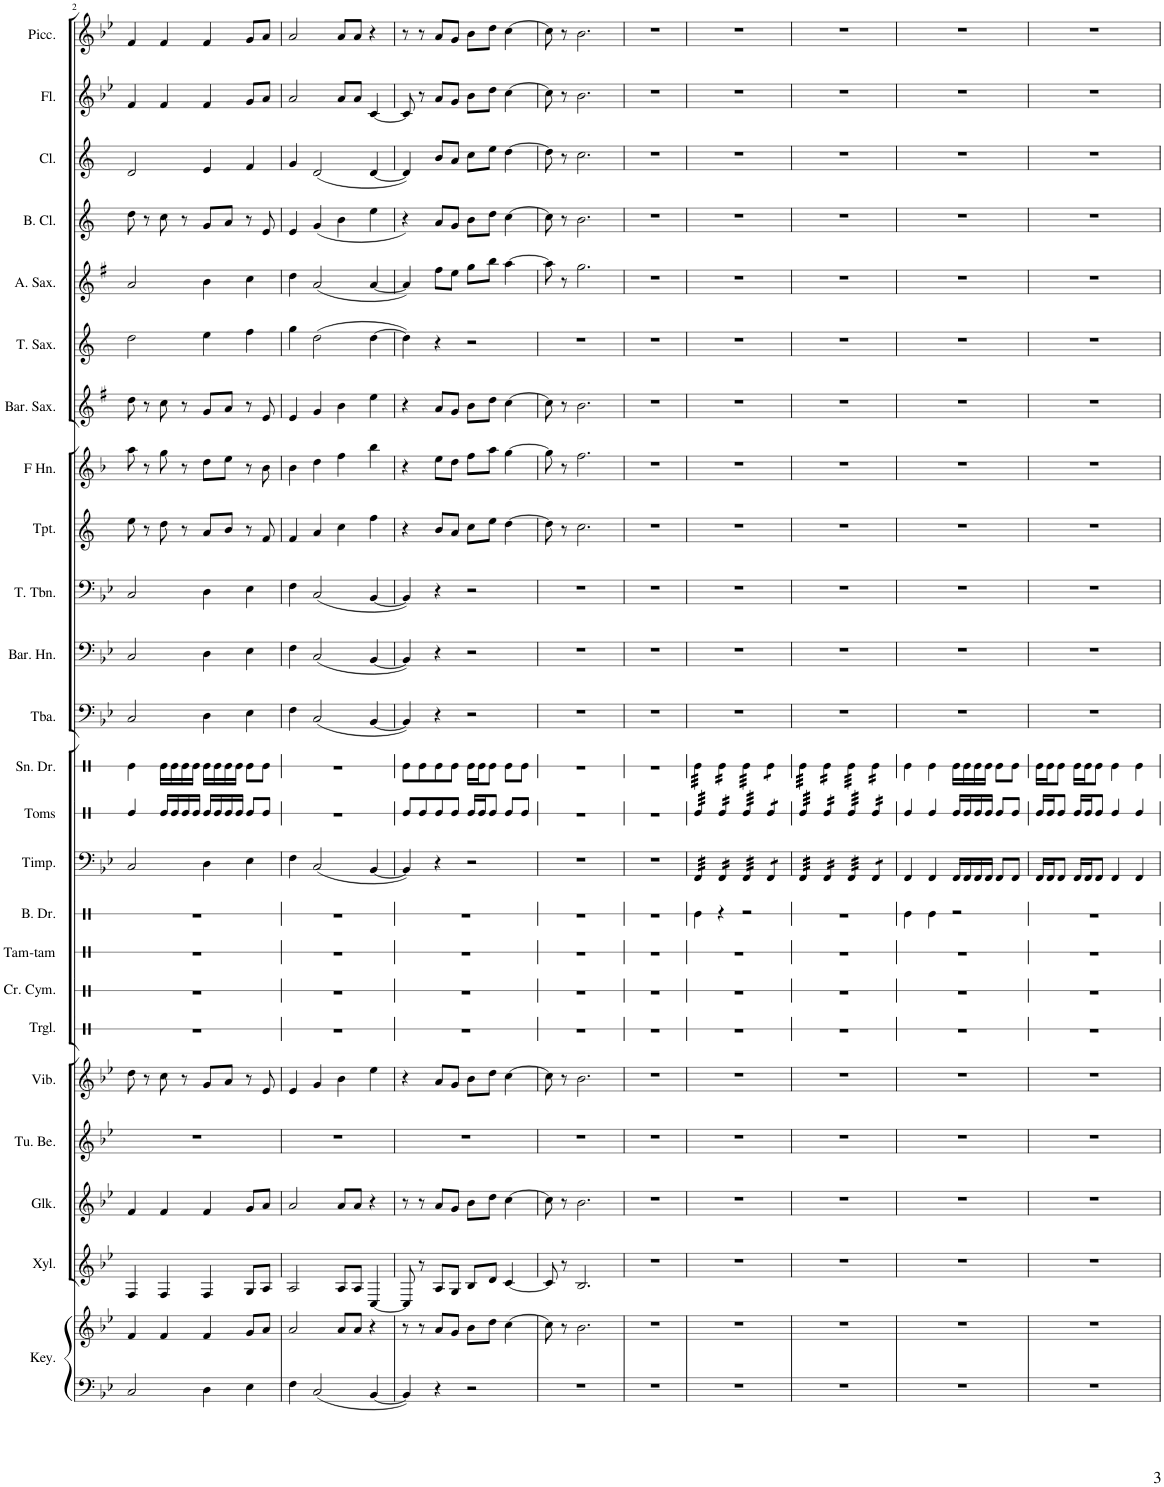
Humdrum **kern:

**kern	**kern	**kern	**kern	**kern	**kern	**kern	**kern	**kern	**kern	**kern	**kern	**kern	**kern	**kern	**kern	**kern	**kern	**kern	**kern	**kern	**kern	**kern	**kern	**kern
*part24	*part24	*part23	*part22	*part21	*part20	*part19	*part18	*part17	*part16	*part15	*part14	*part13	*part12	*part11	*part10	*part9	*part8	*part7	*part6	*part5	*part4	*part3	*part2	*part1
*staff25	*staff24	*staff23	*staff22	*staff21	*staff20	*staff19	*staff18	*staff17	*staff16	*staff15	*staff14	*staff13	*staff12	*staff11	*staff10	*staff9	*staff8	*staff7	*staff6	*staff5	*staff4	*staff3	*staff2	*staff1
*I"Any Keyboards	*	*I"Xylophone	*I"Glockenspiel	*I"Tubular Bells	*I"Vibraphone	*I"Triangle	*I"Crash Cymbal	*I"Tam-tam	*I"Bass Drum	*I"Timpani	*I"Tom Toms	*I"Snare Drum	*I"Tuba	*I"Baritone Horn	*I"Tenor Trombone	*I"Trumpet	*I"French Horn	*I"Baritone Saxophone	*I"Tenor Saxophone	*I"Alto Saxophone	*I"Bass Clarinet	*I"Clarinet	*I"Flute	*I"Piccolo
*I'Key.	*	*I'Xyl.	*I'Glk.	*I'Tu. Be.	*I'Vib.	*I'Trgl.	*I'Cr. Cym.	*I'Tam-tam	*I'B. Dr.	*I'Timp.	*I'Toms	*I'Sn. Dr.	*I'Tba.	*I'Bar. Hn.	*I'T. Tbn.	*I'Tpt.	*I'F Hn.	*I'Bar. Sax.	*I'T. Sax.	*I'A. Sax.	*I'B. Cl.	*I'Cl.	*I'Fl.	*I'Picc.
!!LO:PB:g=z
*clefF4	*clefG2	*clefG2	*clefG2	*clefG2	*clefG2	*clefX	*clefX	*clefX	*clefX	*clefF4	*clefX	*clefX	*clefF4	*clefF4	*clefF4	*clefG2	*clefG2	*clefG2	*clefG2	*clefG2	*clefG2	*clefG2	*clefG2	*clefG2
*Trd-7c-12	*Trd-7c-12	*Trd-7c-12	*Trd-14c-24	*	*	*	*	*	*	*	*	*	*	*Trd4c7	*	*Trd1c2	*Trd4c7	*Trd12c21	*Trd8c14	*Trd5c9	*Trd8c14	*Trd1c2	*	*Trd-7c-12
*k[b-e-]	*k[b-e-]	*k[b-e-]	*k[b-e-]	*k[b-e-]	*k[b-e-]	*k[]	*k[b-e-]	*k[b-e-]	*k[b-e-]	*k[b-e-]	*k[]	*k[b-e-]	*k[b-e-]	*k[b-e-]	*k[b-e-]	*k[]	*k[b-]	*k[f#]	*k[]	*k[f#]	*k[]	*k[]	*k[b-e-]	*k[b-e-]
*M4/4	*M4/4	*M4/4	*M4/4	*M4/4	*M4/4	*M4/4	*M4/4	*M4/4	*M4/4	*M4/4	*M4/4	*M4/4	*M4/4	*M4/4	*M4/4	*M4/4	*M4/4	*M4/4	*M4/4	*M4/4	*M4/4	*M4/4	*M4/4	*M4/4
*met(c)	*met(c)	*met(c)	*met(c)	*met(c)	*met(c)	*met(c)	*met(c)	*met(c)	*met(c)	*met(c)	*met(c)	*met(c)	*met(c)	*met(c)	*met(c)	*met(c)	*met(c)	*met(c)	*met(c)	*met(c)	*met(c)	*met(c)	*met(c)	*met(c)
=2	=2	=2	=2	=2	=2	=2	=2	=2	=2	=2	=2	=2	=2	=2	=2	=2	=2	=2	=2	=2	=2	=2	=2	=2
2C/	4f/	4F/	4f/	1r	8dd\	1r	1r	1r	1r	2C/	4Re/	4Re\	2C/	2C/	2C/	8ee\	8aa\	8dd\	2dd\	2a/	8dd\	2d/	4f/	4f/
.	.	.	.	.	8r	.	.	.	.	.	.	.	.	.	.	8r	8r	8r	.	.	8r	.	.	.
.	4f/	4F/	4f/	.	8cc\	.	.	.	.	.	16Re/LL	16Re\LL	.	.	.	8dd\	8gg\	8cc\	.	.	8cc\	.	4f/	4f/
.	.	.	.	.	.	.	.	.	.	.	16Re/	16Re\	.	.	.	.	.	.	.	.	.	.	.	.
.	.	.	.	.	8r	.	.	.	.	.	16Re/	16Re\	.	.	.	8r	8r	8r	.	.	8r	.	.	.
.	.	.	.	.	.	.	.	.	.	.	16Re/JJ	16Re\JJ	.	.	.	.	.	.	.	.	.	.	.	.
4D\	4f/	4F/	4f/	.	8g/L	.	.	.	.	4D\	16Re/LL	16Re\LL	4D\	4D\	4D\	8a/L	8dd\L	8g/L	4ee\	4b\	8g/L	4e/	4f/	4f/
.	.	.	.	.	.	.	.	.	.	.	16Re/	16Re\	.	.	.	.	.	.	.	.	.	.	.	.
.	.	.	.	.	8a/J	.	.	.	.	.	16Re/	16Re\	.	.	.	8b/J	8ee\J	8a/J	.	.	8a/J	.	.	.
.	.	.	.	.	.	.	.	.	.	.	16Re/JJ	16Re\JJ	.	.	.	.	.	.	.	.	.	.	.	.
4E-\	8g/L	8G/L	8g/L	.	8r	.	.	.	.	4E-\	8Re/L	8Re\L	4E-\	4E-\	4E-\	8r	8r	8r	4ff\	4cc\	8r	4f/	8g/L	8g/L
.	8a/J	8A/J	8a/J	.	8e-/	.	.	.	.	.	8Re/J	8Re\J	.	.	.	8f/	8b-\	8e/	.	.	8e/	.	8a/J	8a/J
=3	=3	=3	=3	=3	=3	=3	=3	=3	=3	=3	=3	=3	=3	=3	=3	=3	=3	=3	=3	=3	=3	=3	=3	=3
4F\	2a/	2A/	2a/	1r	4e-/	1r	1r	1r	1r	4F\	1r	1r	4F\	4F\	4F\	4f/	4b-\	4e/	4gg\	4dd\	4e/	4g/	2a/	2a/
2C/	.	.	.	.	4g/	.	.	.	.	(2C/	.	.	(2C/	(2C/	(2C/	4a/	4dd\	4g/	(2dd\	(2a/	(4g/	(2d/	.	.
.	8a/L	8A/L	8a/L	.	4b-\	.	.	.	.	.	.	.	.	.	.	4cc\	4ff\	4b\	.	.	4b\	.	8a/L	8a/L
.	8a/J	8A/J	8a/J	.	.	.	.	.	.	.	.	.	.	.	.	.	.	.	.	.	.	.	8a/J	8a/J
[4BB-/	4r	[4C/	4r	.	4ee-\	.	.	.	.	[4BB-/	.	.	[4BB-/	[4BB-/	[4BB-/	4ff\	4bb-\	4ee\	[4dd\	[4a/	4ee\	[4d/	[4c/	4r
=4	=4	=4	=4	=4	=4	=4	=4	=4	=4	=4	=4	=4	=4	=4	=4	=4	=4	=4	=4	=4	=4	=4	=4	=4
4BB-/]	8r	8C/]	8r	1r	4r	1r	1r	1r	1r	4BB-/])	8Re/L	8Re\L	4BB-/])	4BB-/])	4BB-/])	4r	4r	4r	4dd\])	4a/])	4r)	4d/])	8c/]	8r
.	8r	8r	8r	.	.	.	.	.	.	.	8Re/	8Re\	.	.	.	.	.	.	.	.	.	.	8r	8r
4r	8a/L	8A/L	8a/L	.	8a/L	.	.	.	.	4r	8Re/	8Re\	4r	4r	4r	8b/L	8ee\L	8a/L	4r	8ff#\L	8a/L	8b/L	8a/L	8a/L
.	8g/J	8G/J	8g/J	.	8g/J	.	.	.	.	.	8Re/J	8Re\J	.	.	.	8a/J	8dd\J	8g/J	.	8ee\J	8g/J	8a/J	8g/J	8g/J
2r	8b-\L	8B-/L	8b-\L	.	8b-\L	.	.	.	.	2r	16Re/LL	16Re\LL	2r	2r	2r	8cc\L	8ff\L	8b\L	2r	8gg\L	8b\L	8cc\L	8b-\L	8b-\L
.	.	.	.	.	.	.	.	.	.	.	16Re/J	16Re\J	.	.	.	.	.	.	.	.	.	.	.	.
.	8dd\J	8d/J	8dd\J	.	8dd\J	.	.	.	.	.	8Re/J	8Re\J	.	.	.	8ee\J	8aa\J	8dd\J	.	8bb\J	8dd\J	8ee\J	8dd\J	8dd\J
.	[4cc\	[4c/	[4cc\	.	[4cc\	.	.	.	.	.	8Re/L	8Re\L	.	.	.	[4dd\	[4gg\	[4cc\	.	[4aa\	[4cc\	[4dd\	[4cc\	[4cc\
.	.	.	.	.	.	.	.	.	.	.	8Re/J	8Re\J	.	.	.	.	.	.	.	.	.	.	.	.
=5	=5	=5	=5	=5	=5	=5	=5	=5	=5	=5	=5	=5	=5	=5	=5	=5	=5	=5	=5	=5	=5	=5	=5	=5
1r	8cc\]	8c/]	8cc\]	1r	8cc\]	1r	1r	1r	1r	1r	1r	1r	1r	1r	1r	8dd\]	8gg\]	8cc\]	1r	8aa\]	8cc\]	8dd\]	8cc\]	8cc\]
.	8r	8r	8r	.	8r	.	.	.	.	.	.	.	.	.	.	8r	8r	8r	.	8r	8r	8r	8r	8r
.	2.b-\	2.B-/	2.b-\	.	2.b-\	.	.	.	.	.	.	.	.	.	.	2.cc\	2.ff\	2.b\	.	2.gg\	2.b\	2.cc\	2.b-\	2.b-\
=6	=6	=6	=6	=6	=6	=6	=6	=6	=6	=6	=6	=6	=6	=6	=6	=6	=6	=6	=6	=6	=6	=6	=6	=6
1r	1r	1r	1r	1r	1r	1r	1r	1r	1r	1r	1r	1r	1r	1r	1r	1r	1r	1r	1r	1r	1r	1r	1r	1r
=7	=7	=7	=7	=7	=7	=7	=7	=7	=7	=7	=7	=7	=7	=7	=7	=7	=7	=7	=7	=7	=7	=7	=7	=7
*	*	*	*	*	*	*	*	*	*	*tremolo	*	*	*	*	*	*	*	*	*	*	*	*	*	*
*	*	*	*	*	*	*	*	*	*	*	*tremolo	*	*	*	*	*	*	*	*	*	*	*	*	*
*	*	*	*	*	*	*	*	*	*	*	*	*tremolo	*	*	*	*	*	*	*	*	*	*	*	*
1r	1r	1r	1r	1r	1r	1r	1r	1r	4Re\	32FF/LLL	32Re/LLL	32Re\LLL	1r	1r	1r	1r	1r	1r	1r	1r	1r	1r	1r	1r
.	.	.	.	.	.	.	.	.	.	32FF/	32Re/	32Re\	.	.	.	.	.	.	.	.	.	.	.	.
.	.	.	.	.	.	.	.	.	.	32FF/	32Re/	32Re\	.	.	.	.	.	.	.	.	.	.	.	.
.	.	.	.	.	.	.	.	.	.	32FF/	32Re/	32Re\	.	.	.	.	.	.	.	.	.	.	.	.
.	.	.	.	.	.	.	.	.	.	32FF/	32Re/	32Re\	.	.	.	.	.	.	.	.	.	.	.	.
.	.	.	.	.	.	.	.	.	.	32FF/	32Re/	32Re\	.	.	.	.	.	.	.	.	.	.	.	.
.	.	.	.	.	.	.	.	.	.	32FF/	32Re/	32Re\	.	.	.	.	.	.	.	.	.	.	.	.
.	.	.	.	.	.	.	.	.	.	32FF/JJJ	32Re/JJJ	32Re\JJJ	.	.	.	.	.	.	.	.	.	.	.	.
.	.	.	.	.	.	.	.	.	4r	16FF/LL	16Re/LL	16Re\LL	.	.	.	.	.	.	.	.	.	.	.	.
.	.	.	.	.	.	.	.	.	.	16FF/	16Re/	16Re\	.	.	.	.	.	.	.	.	.	.	.	.
.	.	.	.	.	.	.	.	.	.	16FF/	16Re/	16Re\	.	.	.	.	.	.	.	.	.	.	.	.
.	.	.	.	.	.	.	.	.	.	16FF/JJ	16Re/JJ	16Re\JJ	.	.	.	.	.	.	.	.	.	.	.	.
.	.	.	.	.	.	.	.	.	2r	32FF/LLL	32Re/LLL	32Re\LLL	.	.	.	.	.	.	.	.	.	.	.	.
.	.	.	.	.	.	.	.	.	.	32FF/	32Re/	32Re\	.	.	.	.	.	.	.	.	.	.	.	.
.	.	.	.	.	.	.	.	.	.	32FF/	32Re/	32Re\	.	.	.	.	.	.	.	.	.	.	.	.
.	.	.	.	.	.	.	.	.	.	32FF/	32Re/	32Re\	.	.	.	.	.	.	.	.	.	.	.	.
.	.	.	.	.	.	.	.	.	.	32FF/	32Re/	32Re\	.	.	.	.	.	.	.	.	.	.	.	.
.	.	.	.	.	.	.	.	.	.	32FF/	32Re/	32Re\	.	.	.	.	.	.	.	.	.	.	.	.
.	.	.	.	.	.	.	.	.	.	32FF/	32Re/	32Re\	.	.	.	.	.	.	.	.	.	.	.	.
.	.	.	.	.	.	.	.	.	.	32FF/JJJ	32Re/JJJ	32Re\JJJ	.	.	.	.	.	.	.	.	.	.	.	.
.	.	.	.	.	.	.	.	.	.	8FF/L	8Re/L	8Re\L	.	.	.	.	.	.	.	.	.	.	.	.
.	.	.	.	.	.	.	.	.	.	8FF/J	8Re/J	8Re\J	.	.	.	.	.	.	.	.	.	.	.	.
=8	=8	=8	=8	=8	=8	=8	=8	=8	=8	=8	=8	=8	=8	=8	=8	=8	=8	=8	=8	=8	=8	=8	=8	=8
1r	1r	1r	1r	1r	1r	1r	1r	1r	1r	32FF/LLL	32Re/LLL	32Re\LLL	1r	1r	1r	1r	1r	1r	1r	1r	1r	1r	1r	1r
.	.	.	.	.	.	.	.	.	.	32FF/	32Re/	32Re\	.	.	.	.	.	.	.	.	.	.	.	.
.	.	.	.	.	.	.	.	.	.	32FF/	32Re/	32Re\	.	.	.	.	.	.	.	.	.	.	.	.
.	.	.	.	.	.	.	.	.	.	32FF/	32Re/	32Re\	.	.	.	.	.	.	.	.	.	.	.	.
.	.	.	.	.	.	.	.	.	.	32FF/	32Re/	32Re\	.	.	.	.	.	.	.	.	.	.	.	.
.	.	.	.	.	.	.	.	.	.	32FF/	32Re/	32Re\	.	.	.	.	.	.	.	.	.	.	.	.
.	.	.	.	.	.	.	.	.	.	32FF/	32Re/	32Re\	.	.	.	.	.	.	.	.	.	.	.	.
.	.	.	.	.	.	.	.	.	.	32FF/JJJ	32Re/JJJ	32Re\JJJ	.	.	.	.	.	.	.	.	.	.	.	.
.	.	.	.	.	.	.	.	.	.	16FF/LL	16Re/LL	16Re\LL	.	.	.	.	.	.	.	.	.	.	.	.
.	.	.	.	.	.	.	.	.	.	16FF/	16Re/	16Re\	.	.	.	.	.	.	.	.	.	.	.	.
.	.	.	.	.	.	.	.	.	.	16FF/	16Re/	16Re\	.	.	.	.	.	.	.	.	.	.	.	.
.	.	.	.	.	.	.	.	.	.	16FF/JJ	16Re/JJ	16Re\JJ	.	.	.	.	.	.	.	.	.	.	.	.
.	.	.	.	.	.	.	.	.	.	32FF/LLL	32Re/LLL	32Re\LLL	.	.	.	.	.	.	.	.	.	.	.	.
.	.	.	.	.	.	.	.	.	.	32FF/	32Re/	32Re\	.	.	.	.	.	.	.	.	.	.	.	.
.	.	.	.	.	.	.	.	.	.	32FF/	32Re/	32Re\	.	.	.	.	.	.	.	.	.	.	.	.
.	.	.	.	.	.	.	.	.	.	32FF/	32Re/	32Re\	.	.	.	.	.	.	.	.	.	.	.	.
.	.	.	.	.	.	.	.	.	.	32FF/	32Re/	32Re\	.	.	.	.	.	.	.	.	.	.	.	.
.	.	.	.	.	.	.	.	.	.	32FF/	32Re/	32Re\	.	.	.	.	.	.	.	.	.	.	.	.
.	.	.	.	.	.	.	.	.	.	32FF/	32Re/	32Re\	.	.	.	.	.	.	.	.	.	.	.	.
.	.	.	.	.	.	.	.	.	.	32FF/JJJ	32Re/JJJ	32Re\JJJ	.	.	.	.	.	.	.	.	.	.	.	.
.	.	.	.	.	.	.	.	.	.	8FF/L	16Re/LL	16Re\LL	.	.	.	.	.	.	.	.	.	.	.	.
.	.	.	.	.	.	.	.	.	.	.	16Re/	16Re\	.	.	.	.	.	.	.	.	.	.	.	.
.	.	.	.	.	.	.	.	.	.	8FF/J	16Re/	16Re\	.	.	.	.	.	.	.	.	.	.	.	.
*	*	*	*	*	*	*	*	*	*	*Xtremolo	*	*	*	*	*	*	*	*	*	*	*	*	*	*
.	.	.	.	.	.	.	.	.	.	.	16Re/JJ	16Re\JJ	.	.	.	.	.	.	.	.	.	.	.	.
*	*	*	*	*	*	*	*	*	*	*	*	*Xtremolo	*	*	*	*	*	*	*	*	*	*	*	*
*	*	*	*	*	*	*	*	*	*	*	*Xtremolo	*	*	*	*	*	*	*	*	*	*	*	*	*
=9	=9	=9	=9	=9	=9	=9	=9	=9	=9	=9	=9	=9	=9	=9	=9	=9	=9	=9	=9	=9	=9	=9	=9	=9
1r	1r	1r	1r	1r	1r	1r	1r	1r	4Re\	4FF/	4Re/	4Re\	1r	1r	1r	1r	1r	1r	1r	1r	1r	1r	1r	1r
.	.	.	.	.	.	.	.	.	4Re\	4FF/	4Re/	4Re\	.	.	.	.	.	.	.	.	.	.	.	.
.	.	.	.	.	.	.	.	.	2r	16FF/LL	16Re/LL	16Re\LL	.	.	.	.	.	.	.	.	.	.	.	.
.	.	.	.	.	.	.	.	.	.	16FF/	16Re/	16Re\	.	.	.	.	.	.	.	.	.	.	.	.
.	.	.	.	.	.	.	.	.	.	16FF/	16Re/	16Re\	.	.	.	.	.	.	.	.	.	.	.	.
.	.	.	.	.	.	.	.	.	.	16FF/JJ	16Re/JJ	16Re\JJ	.	.	.	.	.	.	.	.	.	.	.	.
.	.	.	.	.	.	.	.	.	.	8FF/L	8Re/L	8Re\L	.	.	.	.	.	.	.	.	.	.	.	.
.	.	.	.	.	.	.	.	.	.	8FF/J	8Re/J	8Re\J	.	.	.	.	.	.	.	.	.	.	.	.
=10	=10	=10	=10	=10	=10	=10	=10	=10	=10	=10	=10	=10	=10	=10	=10	=10	=10	=10	=10	=10	=10	=10	=10	=10
1r	1r	1r	1r	1r	1r	1r	1r	1r	1r	16FF/LL	16Re/LL	16Re\LL	1r	1r	1r	1r	1r	1r	1r	1r	1r	1r	1r	1r
.	.	.	.	.	.	.	.	.	.	16FF/J	16Re/J	16Re\J	.	.	.	.	.	.	.	.	.	.	.	.
.	.	.	.	.	.	.	.	.	.	8FF/J	8Re/J	8Re\J	.	.	.	.	.	.	.	.	.	.	.	.
.	.	.	.	.	.	.	.	.	.	16FF/LL	16Re/LL	16Re\LL	.	.	.	.	.	.	.	.	.	.	.	.
.	.	.	.	.	.	.	.	.	.	16FF/J	16Re/J	16Re\J	.	.	.	.	.	.	.	.	.	.	.	.
.	.	.	.	.	.	.	.	.	.	8FF/J	8Re/J	8Re\J	.	.	.	.	.	.	.	.	.	.	.	.
.	.	.	.	.	.	.	.	.	.	4FF/	4Re/	4Re\	.	.	.	.	.	.	.	.	.	.	.	.
.	.	.	.	.	.	.	.	.	.	4FF/	4Re/	4Re\	.	.	.	.	.	.	.	.	.	.	.	.
=	=	=	=	=	=	=	=	=	=	=	=	=	=	=	=	=	=	=	=	=	=	=	=	=
*-	*-	*-	*-	*-	*-	*-	*-	*-	*-	*-	*-	*-	*-	*-	*-	*-	*-	*-	*-	*-	*-	*-	*-	*-
